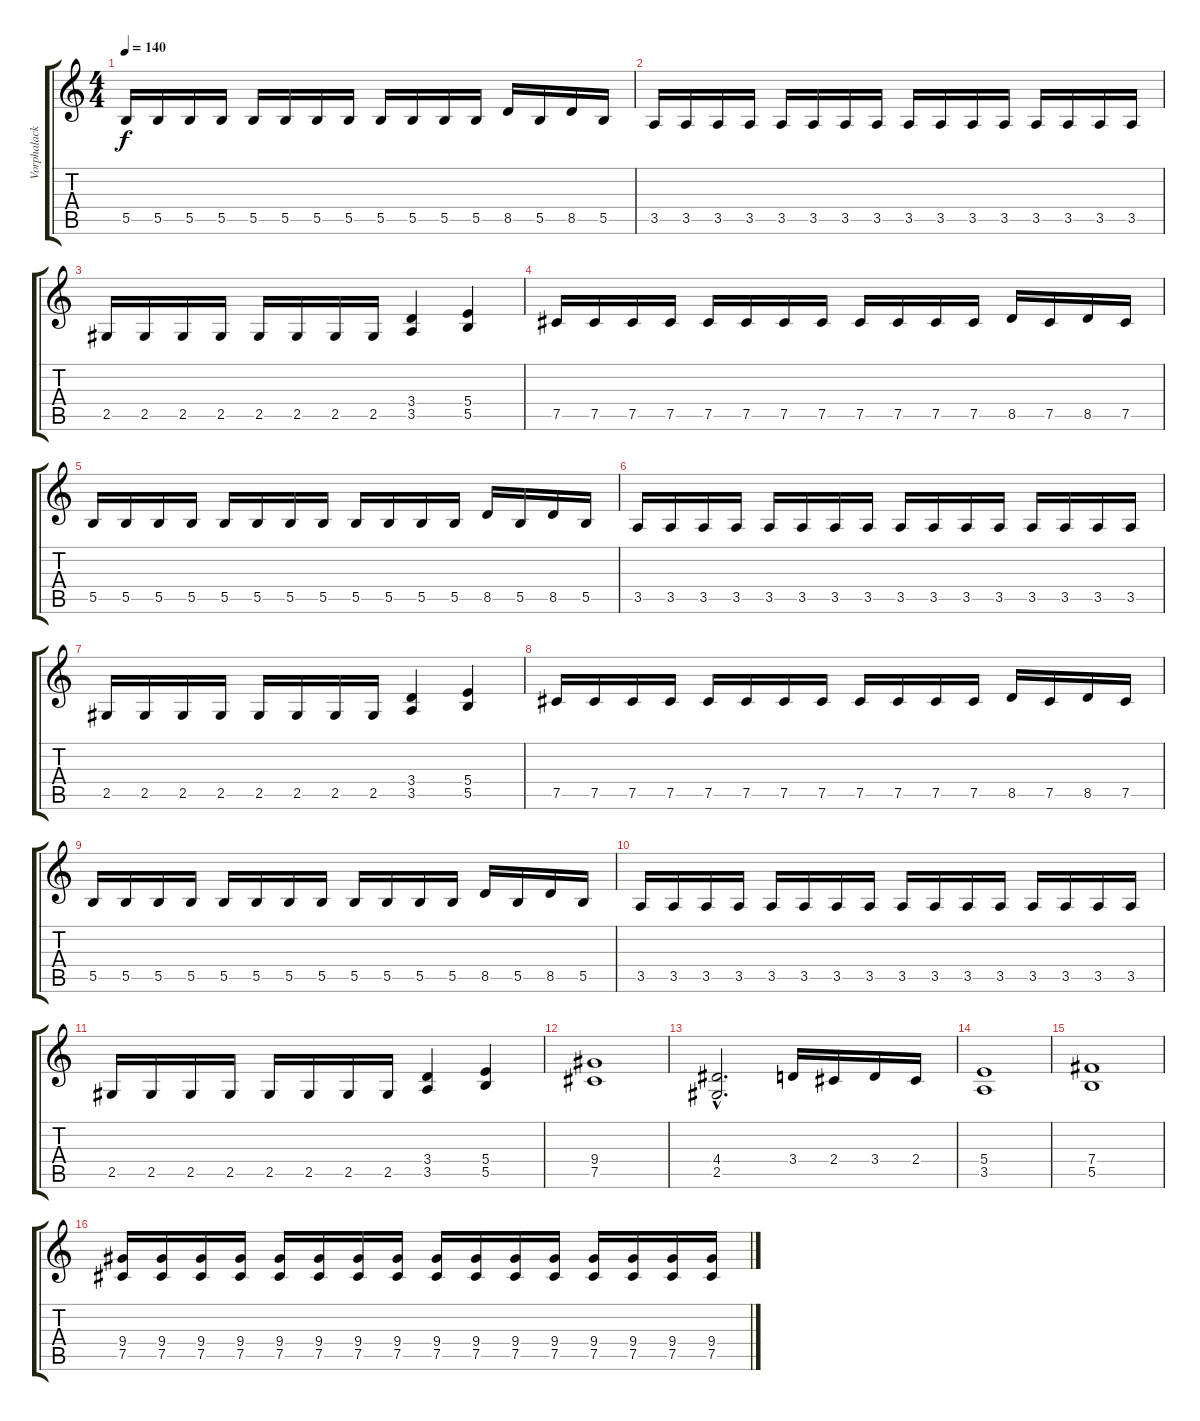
\track ("Vorphalack" "Vorphalack") {instrument distortionguitar}
\staff {score tabs}
\tuning (Db4 Ab3 E3 B2 Gb2 Db2) {hide}
\ts (4 4)
\tempo 140
\clef g2
\ks c
5.5.16{dy f} 5.5.16 5.5.16 5.5.16 5.5.16 5.5.16 5.5.16 5.5.16 5.5.16 5.5.16 5.5.16 5.5.16 8.5.16 5.5.16 8.5.16 5.5.16 |
3.5.16 3.5.16 3.5.16 3.5.16 3.5.16 3.5.16 3.5.16 3.5.16 3.5.16 3.5.16 3.5.16 3.5.16 3.5.16 3.5.16 3.5.16 3.5.16 |
2.5.16 2.5.16 2.5.16 2.5.16 2.5.16 2.5.16 2.5.16 2.5.16 (3.4 3.5).4 (5.4 5.5).4 |
7.5.16 7.5.16 7.5.16 7.5.16 7.5.16 7.5.16 7.5.16 7.5.16 7.5.16 7.5.16 7.5.16 7.5.16 8.5.16 7.5.16 8.5.16 7.5.16 |
5.5.16 5.5.16 5.5.16 5.5.16 5.5.16 5.5.16 5.5.16 5.5.16 5.5.16 5.5.16 5.5.16 5.5.16 8.5.16 5.5.16 8.5.16 5.5.16 |
3.5.16 3.5.16 3.5.16 3.5.16 3.5.16 3.5.16 3.5.16 3.5.16 3.5.16 3.5.16 3.5.16 3.5.16 3.5.16 3.5.16 3.5.16 3.5.16 |
2.5.16 2.5.16 2.5.16 2.5.16 2.5.16 2.5.16 2.5.16 2.5.16 (3.4 3.5).4 (5.4 5.5).4 |
7.5.16 7.5.16 7.5.16 7.5.16 7.5.16 7.5.16 7.5.16 7.5.16 7.5.16 7.5.16 7.5.16 7.5.16 8.5.16 7.5.16 8.5.16 7.5.16 |
5.5.16 5.5.16 5.5.16 5.5.16 5.5.16 5.5.16 5.5.16 5.5.16 5.5.16 5.5.16 5.5.16 5.5.16 8.5.16 5.5.16 8.5.16 5.5.16 |
3.5.16 3.5.16 3.5.16 3.5.16 3.5.16 3.5.16 3.5.16 3.5.16 3.5.16 3.5.16 3.5.16 3.5.16 3.5.16 3.5.16 3.5.16 3.5.16 |
2.5.16 2.5.16 2.5.16 2.5.16 2.5.16 2.5.16 2.5.16 2.5.16 (3.4 3.5).4 (5.4 5.5).4 |
(9.4 7.5).1 |
(4.4{hac} 2.5{hac}).2{d} 3.4.16 2.4.16 3.4.16 2.4.16 |
(5.4 3.5).1 |
(7.4 5.5).1 |
(9.4 7.5).16 (9.4 7.5).16 (9.4 7.5).16 (9.4 7.5).16 (9.4 7.5).16 (9.4 7.5).16 (9.4 7.5).16 (9.4 7.5).16 (9.4 7.5).16 (9.4 7.5).16 (9.4 7.5).16 (9.4 7.5).16 (9.4 7.5).16 (9.4 7.5).16 (9.4 7.5).16 (9.4 7.5).16
